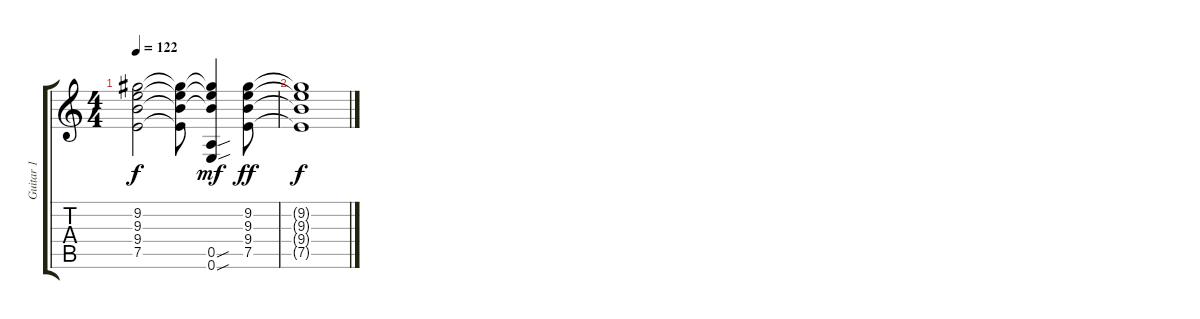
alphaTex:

\track ("Guitar 1" "Guitar 1") {instrument distortionguitar}
\staff {score tabs}
\tuning (E4 B3 G3 D3 A2 E2) {hide}
\ts (4 4)
\tempo 122
\clef g2
\ks c
(9.2{t} 9.3{t} 9.4{t} 7.5{t}).2{dy f} (9.2{t} 9.3{t} 9.4{t} 7.5{t}).8 (9.2{t} 9.3{t} 9.4{t} 0.5{sou} 0.6{sou}).4{dy mf volume 1} (9.2 9.3 9.4 7.5).8{dy ff} |
(9.2{t} 9.3{t} 9.4{t} 7.5{t}).1{dy f volume 0}
